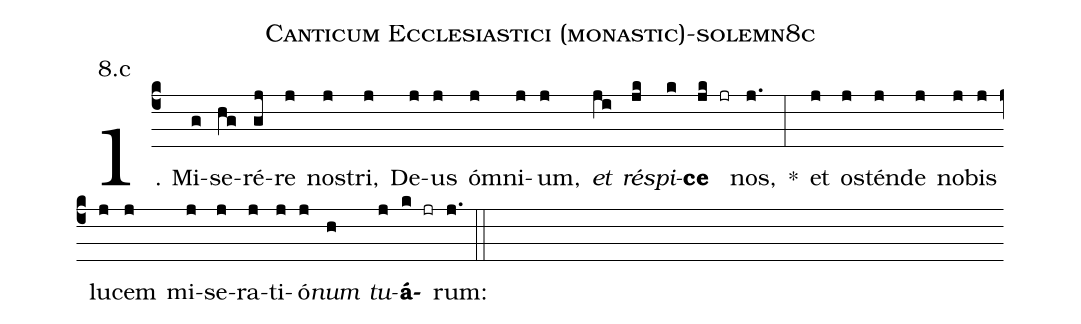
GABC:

name: Canticum Ecclesiastici (monastic)-solemn8c;
annotation: 8.c;
%%
(c4)1. Mi(g)se(hg)ré(gj)re(j) nos(j)tri,(j) De(j)us(j) óm(j)ni(j)um,(j) <i>et</i>(ji) <i>ré</i>(jk)<i>spi</i>(k)<b>ce</b>(jk jr) nos,(j.) *(:) et(j) os(j)tén(j)de(j) no(j)bis(j) lu(j)cem(j) mi(j)se(j)ra(j)ti(j)ó(j)<i>num</i>(h) <i>tu</i>(j)<b>á</b>(k jr)rum:(j.) (::)
